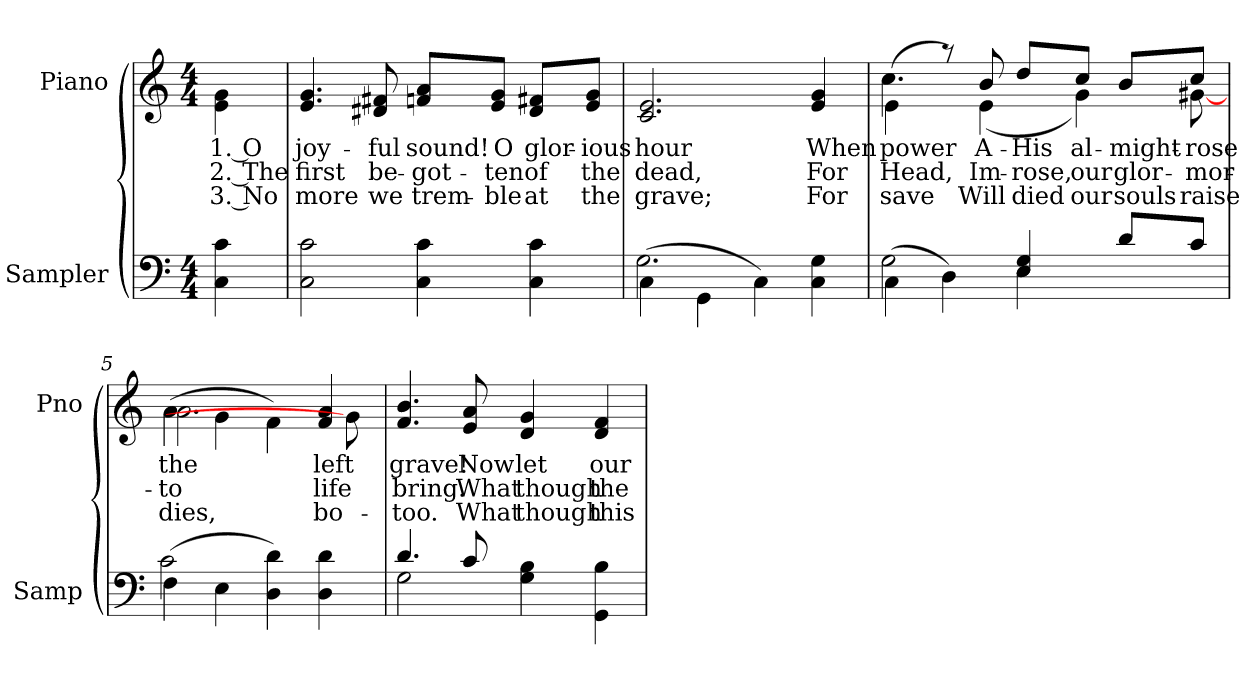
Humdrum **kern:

**kern	**kern	**text	**text	**text
*part2	*part1	*part1	*part1	*part1
*staff2	*staff1	*staff1	*staff1	*staff1
*I"Sampler	*I"Piano	*	*	*
*I'Samp	*I'Pno	*	*	*
*clefF4	*clefG2	*	*	*
*M4/4	*M4/4	*	*	*
=1	=1	=1	=1	=1
4C 4c	4e\ 4g\	1. O	2. The	3. No
=2	=2	=2	=2	=2
2C 2c	4.e 4.g	joy-	first	more
.	8d#X 8f#X	-ful	be-	we
4C 4c	8fn/ 8a/L	sound!	-got-	trem-
.	8e/ 8g/J	O	-ten	-ble
4C 4c	8d#/ 8f#X/L	glor-	of	at
.	8e/ 8g/J	-ious	the	the
=3	=3	=3	=3	=3
*^	*	*	*	*
(4C\	2.G	2.c 2.e	hour	dead,	grave;
4GG\	.	.	.	.	.
4C\)	.	.	.	.	.
4C 4G	4ryy	4e 4g	When	For	For
=4	=4	=4	=4	=4	=4
*	*	*^	*	*	*
(4C\	2G	(4e\	4.cc	power	Head,	save
4D\)	.	8r)	.	.	.	.
.	.	8b/	(4e	A-	Im-	Will
4E 4G	4E	8dd/L	.	His	rose,	died
.	.	8cc/J	4g)	al-	our	our
8d/L	4ryy	8b/L	.	-might-	glor-	souls
8c/J	.	8cc/J	[8g#X	-rose	-mor-	raise
=5	=5	=5	=5	=5	=5	=5
(4F\	2c	(4a\	2.a	the	to	-dies,
4E\	.	4g\	.	.	.	.
4D 4d)	2ryy	4f\)	.	.	.	.
4D 4d	.	4f 4a	8g#]	left	life	bo-
.	.	.	8ryy	.	.	.
*	*	*v	*v	*	*	*
=6	=6	=6	=6	=6	=6
4.d/	2G	4.f 4.b	grave!	bring.	too.
8c/	.	8e 8a	Now	What	What
4G 4B	2ryy	4d 4g	let	though	though
4GG 4B	.	4d 4f	our	the	this
*v	*v	*	*	*	*
=	=	=	=	=
*-	*-	*-	*-	*-
